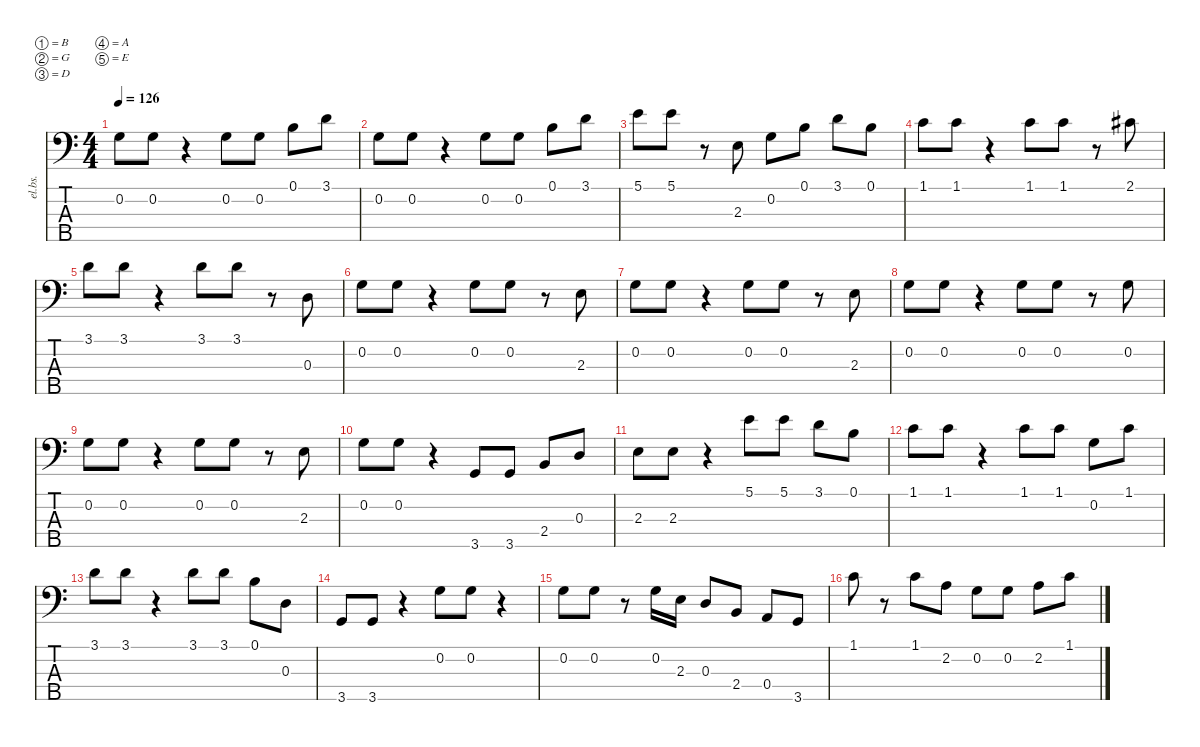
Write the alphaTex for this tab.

\defaultSystemsLayout 4
\hideDynamics
\bracketExtendMode nobrackets
\otherSystemsTrackNameOrientation horizontal
\track ("Bass" "el.bs.") {instrument electricbassfinger}
\staff {score tabs}
\tuning (B2 G2 D2 A1 E1)
\ts (4 4)
\tempo 126
\clef f4
\ks c
0.2.8{dy f beam Down} 0.2.8{beam Down} r.4{beam Down} 0.2.8{beam Down} 0.2.8{beam Down} 0.1.8{beam Down} 3.1.8{beam Down} |
0.2.8{beam Down} 0.2.8{beam Down} r.4{beam Down} 0.2.8{beam Down} 0.2.8{beam Down} 0.1.8{beam Down} 3.1.8{beam Down} |
5.1.8{beam Down} 5.1.8{beam Down} r.8{beam Down} 2.3.8{beam Down} 0.2.8{beam Down} 0.1.8{beam Down} 3.1.8{beam Down} 0.1.8{beam Down} |
1.1.8{beam Down} 1.1.8{beam Down} r.4{beam Down} 1.1.8{beam Down} 1.1.8{beam Down} r.8{beam Down} 2.1{acc #}.8{beam Down} |
3.1.8{beam Down} 3.1.8{beam Down} r.4{beam Down} 3.1.8{beam Down} 3.1.8{beam Down} r.8{beam Down} 0.3.8{beam Down} |
0.2.8{beam Down} 0.2.8{beam Down} r.4{beam Down} 0.2.8{beam Down} 0.2.8{beam Down} r.8{beam Down} 2.3.8{beam Down} |
0.2.8{beam Down} 0.2.8{beam Down} r.4{beam Down} 0.2.8{beam Down} 0.2.8{beam Down} r.8{beam Down} 2.3.8{beam Down} |
0.2.8{beam Down} 0.2.8{beam Down} r.4{beam Down} 0.2.8{beam Down} 0.2.8{beam Down} r.8{beam Down} 0.2.8{beam Down} |
0.2.8{beam Down} 0.2.8{beam Down} r.4{beam Down} 0.2.8{beam Down} 0.2.8{beam Down} r.8{beam Down} 2.3.8{beam Down} |
0.2.8{beam Down} 0.2.8{beam Down} r.4{beam Down} 3.5.8{beam Up} 3.5.8{beam Up} 2.4.8{beam Up} 0.3.8{beam Up} |
2.3.8{beam Down} 2.3.8{beam Down} r.4{beam Down} 5.1.8{beam Down} 5.1.8{beam Down} 3.1.8{beam Down} 0.1.8{beam Down} |
1.1.8{beam Down} 1.1.8{beam Down} r.4{beam Down} 1.1.8{beam Down} 1.1.8{beam Down} 0.2.8{beam Down} 1.1.8{beam Down} |
3.1.8{beam Down} 3.1.8{beam Down} r.4{beam Down} 3.1.8{beam Down} 3.1.8{beam Down} 0.1.8{beam Down} 0.3.8{beam Down} |
3.5.8{beam Up} 3.5.8{beam Up} r.4{beam Up} 0.2.8{beam Down} 0.2.8{beam Down} r.4{beam Down} |
0.2.8{beam Down} 0.2.8{beam Down} r.8{beam Down} 0.2.16{beam Down} 2.3.16{beam Down} 0.3.8{beam Up} 2.4.8{beam Up} 0.4.8{beam Up} 3.5.8{beam Up} |
1.1.8{beam Down} r.8{beam Down} 1.1.8{beam Down} 2.2.8{beam Down} 0.2.8{beam Down} 0.2.8{beam Down} 2.2.8{beam Down} 1.1.8{beam Down}
